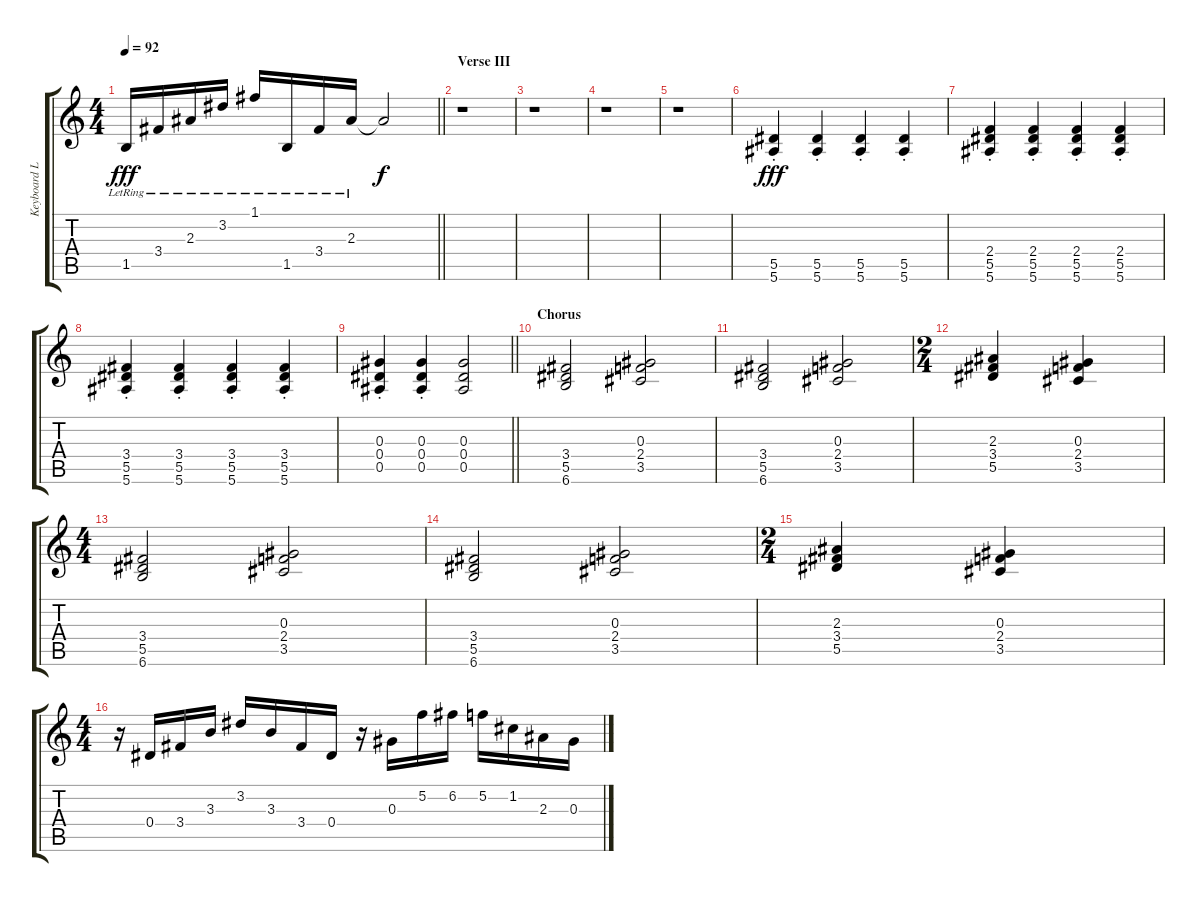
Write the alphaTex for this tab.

\track ("Keyboard Lead II" "Keyboard L") {instrument stringensemble2}
\staff {score tabs}
\tuning (F5 C5 Ab4 Eb4 Bb3 F3) {hide}
\ts (4 4)
\tempo 92
\clef g2
\barLineRight lightlight
\ks c
1.5{lr}.16{dy fff} 3.4{lr}.16 2.3{lr}.16 3.2{lr}.16 1.1{lr}.16 1.5{lr}.16 3.4{lr}.16 2.3{lr}.16 2.3{t}.2{dy f volume 0} |
\section ("" "Verse III")
r.1 |
r.1 |
r.1 |
r.1 |
(5.5{st} 5.6{st}).4{dy fff volume 8 balance 8 instrument choiraahs} (5.5{st} 5.6{st}).4 (5.5{st} 5.6{st}).4 (5.5{st} 5.6{st}).4 |
(2.4{st} 5.5{st} 5.6{st}).4 (2.4{st} 5.5{st} 5.6{st}).4 (2.4{st} 5.5{st} 5.6{st}).4 (2.4{st} 5.5{st} 5.6{st}).4 |
(3.4{st} 5.5{st} 5.6{st}).4 (3.4{st} 5.5{st} 5.6{st}).4 (3.4{st} 5.5{st} 5.6{st}).4 (3.4{st} 5.5{st} 5.6{st}).4 |
\barLineRight lightlight
(0.3{st} 0.4{st} 0.5{st}).4 (0.3{st} 0.4{st} 0.5{st}).4{volume 6} (0.3 0.4 0.5).2{volume 10} |
\section ("" "Chorus")
(3.4 5.5 6.6).2{volume 4 balance 8 instrument stringensemble2} (0.3 2.4 3.5).2 |
(3.4 5.5 6.6).2 (0.3 2.4 3.5).2 |
\ts (2 4)
(2.3 3.4 5.5).4 (0.3 2.4 3.5).4 |
\ts (4 4)
(3.4 5.5 6.6).2 (0.3 2.4 3.5).2 |
(3.4 5.5 6.6).2 (0.3 2.4 3.5).2 |
\ts (2 4)
(2.3 3.4 5.5).4 (0.3 2.4 3.5).4 |
\ts (4 4)
r.16{volume 3} 0.4.16 3.4.16 3.3.16 3.2.16 3.3.16 3.4.16 0.4.16 r.16 0.3.16 5.2.16 6.2.16 5.2.16 1.2.16 2.3.16 0.3.16
